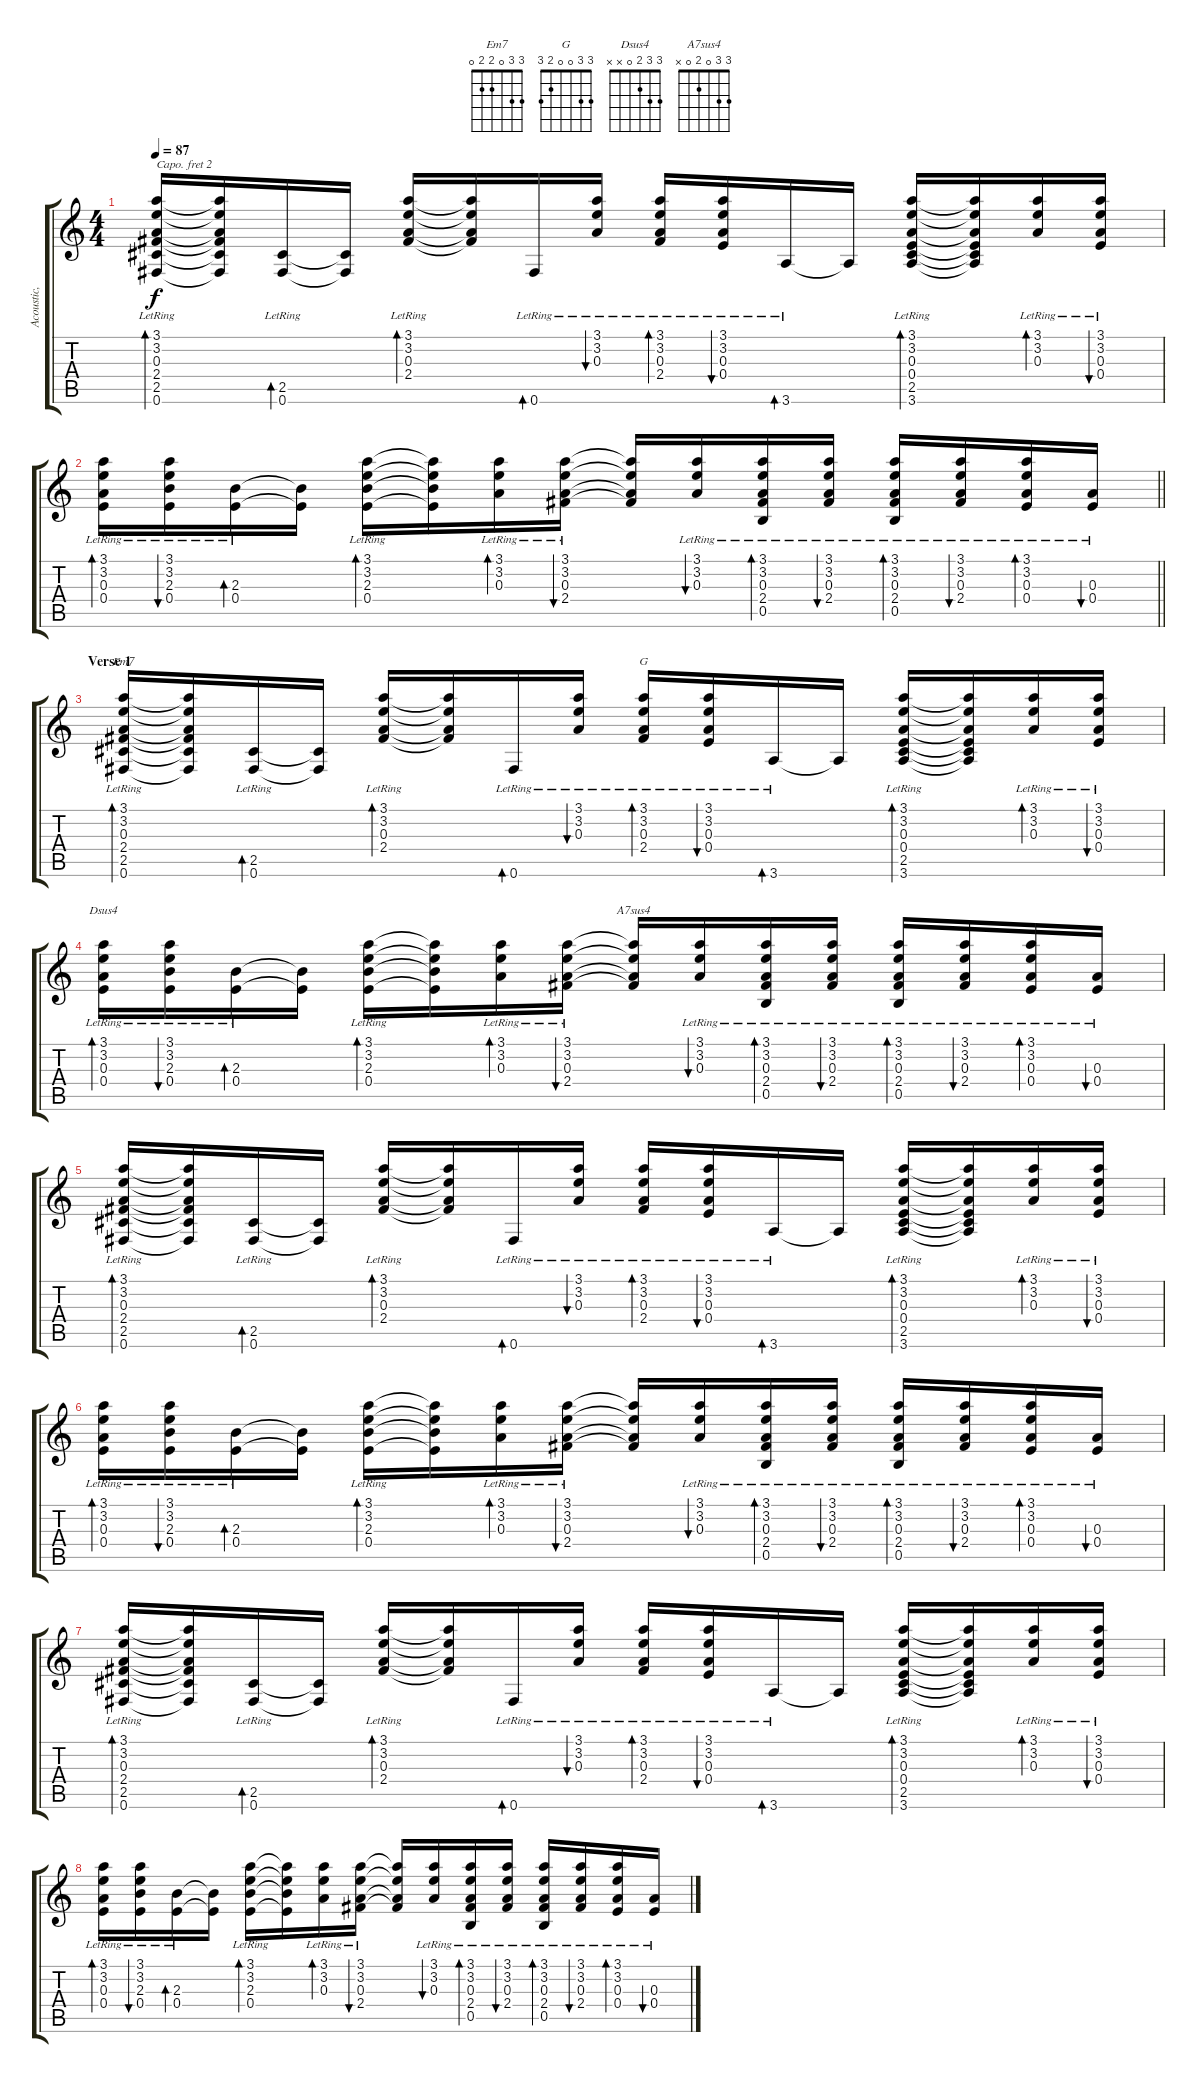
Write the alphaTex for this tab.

\track ("Acoustic, Rhythm (Capo @2)" "Acoustic, ") {instrument acousticguitarsteel}
\staff {score tabs}
\capo 2
\tuning (E4 B3 G3 D3 A2 E2) {hide}
\chord ("Em7" 3 3 0 2 2 0)
\chord ("G" 3 3 0 0 2 3)
\chord ("Dsus4" 3 3 2 0 x x)
\chord ("A7sus4" 3 3 0 2 0 x)
\ts (4 4)
\tempo 87
\clef g2
\ks c
(3.1{lr} 3.2{lr} 0.3{lr} 2.4{lr} 2.5{lr} 0.6{lr}).16{bd 30 dy f} (3.1{t} 3.2{t} 0.3{t} 2.4{t} 2.5{t} 0.6{t}).16 (2.5{lr} 0.6{lr}).16{bd 30} (2.5{t} 0.6{t}).16 (3.1{lr} 3.2{lr} 0.3{lr} 2.4{lr}).16{bd 30} (3.1{t} 3.2{t} 0.3{t} 2.4{t}).16 0.6{lr}.16{bd 30} (3.1{lr} 3.2{lr} 0.3{lr}).16{bu 30} (3.1{lr} 3.2{lr} 0.3{lr} 2.4{lr}).16{bd 60} (3.1{lr} 3.2{lr} 0.3{lr} 0.4{lr}).16{bu 30} 3.6{lr}.16{bd 30} 3.6{t}.16 (3.1{lr} 3.2{lr} 0.3{lr} 0.4{lr} 2.5{lr} 3.6{lr}).16{bd 30} (3.1{t} 3.2{t} 0.3{t} 0.4{t} 2.5{t} 3.6{t}).16 (3.1{lr} 3.2{lr} 0.3{lr}).16{bd 30} (3.1{lr} 3.2{lr} 0.3{lr} 0.4{lr}).16{bu 30} |
\barLineRight lightlight
(3.1{lr} 3.2{lr} 0.3{lr} 0.4{lr}).16{bd 30} (3.1{lr} 3.2{lr} 2.3{lr} 0.4{lr}).16{bu 30} (2.3{lr} 0.4{lr}).16{bd 30} (2.3{t} 0.4{t}).16 (3.1{lr} 3.2{lr} 2.3{lr} 0.4{lr}).16{bd 30} (3.1{t} 3.2{t} 2.3{t} 0.4{t}).16 (3.1{lr} 3.2{lr} 0.3{lr}).16{bd 30} (3.1{lr} 3.2{lr} 0.3{lr} 2.4{lr}).16{bu 30} (3.1{t} 3.2{t} 0.3{t} 2.4{t}).16 (3.1{lr} 3.2{lr} 0.3{lr}).16{bu 30} (3.1{lr} 3.2{lr} 0.3{lr} 2.4{lr} 0.5{lr}).16{bd 30} (3.1{lr} 3.2{lr} 0.3{lr} 2.4{lr}).16{bu 30} (3.1{lr} 3.2{lr} 0.3{lr} 2.4{lr} 0.5{lr}).16{bd 30} (3.1{lr} 3.2{lr} 0.3{lr} 2.4{lr}).16{bu 30} (3.1{lr} 3.2{lr} 0.3{lr} 0.4{lr}).16{bd 30} (0.3{lr} 0.4{lr}).16{bu 30} |
\section ("" "Verse 1")
(3.1{lr} 3.2{lr} 0.3{lr} 2.4{lr} 2.5{lr} 0.6{lr}).16{bd 30 ch "Em7"} (3.1{t} 3.2{t} 0.3{t} 2.4{t} 2.5{t} 0.6{t}).16 (2.5{lr} 0.6{lr}).16{bd 30} (2.5{t} 0.6{t}).16 (3.1{lr} 3.2{lr} 0.3{lr} 2.4{lr}).16{bd 30} (3.1{t} 3.2{t} 0.3{t} 2.4{t}).16 0.6{lr}.16{bd 30} (3.1{lr} 3.2{lr} 0.3{lr}).16{bu 30} (3.1{lr} 3.2{lr} 0.3{lr} 2.4{lr}).16{bd 60 ch "G"} (3.1{lr} 3.2{lr} 0.3{lr} 0.4{lr}).16{bu 30} 3.6{lr}.16{bd 30} 3.6{t}.16 (3.1{lr} 3.2{lr} 0.3{lr} 0.4{lr} 2.5{lr} 3.6{lr}).16{bd 30} (3.1{t} 3.2{t} 0.3{t} 0.4{t} 2.5{t} 3.6{t}).16 (3.1{lr} 3.2{lr} 0.3{lr}).16{bd 30} (3.1{lr} 3.2{lr} 0.3{lr} 0.4{lr}).16{bu 30} |
(3.1{lr} 3.2{lr} 0.3{lr} 0.4{lr}).16{bd 30 ch "Dsus4"} (3.1{lr} 3.2{lr} 2.3{lr} 0.4{lr}).16{bu 30} (2.3{lr} 0.4{lr}).16{bd 30} (2.3{t} 0.4{t}).16 (3.1{lr} 3.2{lr} 2.3{lr} 0.4{lr}).16{bd 30} (3.1{t} 3.2{t} 2.3{t} 0.4{t}).16 (3.1{lr} 3.2{lr} 0.3{lr}).16{bd 30} (3.1{lr} 3.2{lr} 0.3{lr} 2.4{lr}).16{bu 30} (3.1{t} 3.2{t} 0.3{t} 2.4{t}).16{ch "A7sus4"} (3.1{lr} 3.2{lr} 0.3{lr}).16{bu 30} (3.1{lr} 3.2{lr} 0.3{lr} 2.4{lr} 0.5{lr}).16{bd 30} (3.1{lr} 3.2{lr} 0.3{lr} 2.4{lr}).16{bu 30} (3.1{lr} 3.2{lr} 0.3{lr} 2.4{lr} 0.5{lr}).16{bd 30} (3.1{lr} 3.2{lr} 0.3{lr} 2.4{lr}).16{bu 30} (3.1{lr} 3.2{lr} 0.3{lr} 0.4{lr}).16{bd 30} (0.3{lr} 0.4{lr}).16{bu 30} |
(3.1{lr} 3.2{lr} 0.3{lr} 2.4{lr} 2.5{lr} 0.6{lr}).16{bd 30} (3.1{t} 3.2{t} 0.3{t} 2.4{t} 2.5{t} 0.6{t}).16 (2.5{lr} 0.6{lr}).16{bd 30} (2.5{t} 0.6{t}).16 (3.1{lr} 3.2{lr} 0.3{lr} 2.4{lr}).16{bd 30} (3.1{t} 3.2{t} 0.3{t} 2.4{t}).16 0.6{lr}.16{bd 30} (3.1{lr} 3.2{lr} 0.3{lr}).16{bu 30} (3.1{lr} 3.2{lr} 0.3{lr} 2.4{lr}).16{bd 60} (3.1{lr} 3.2{lr} 0.3{lr} 0.4{lr}).16{bu 30} 3.6{lr}.16{bd 30} 3.6{t}.16 (3.1{lr} 3.2{lr} 0.3{lr} 0.4{lr} 2.5{lr} 3.6{lr}).16{bd 30} (3.1{t} 3.2{t} 0.3{t} 0.4{t} 2.5{t} 3.6{t}).16 (3.1{lr} 3.2{lr} 0.3{lr}).16{bd 30} (3.1{lr} 3.2{lr} 0.3{lr} 0.4{lr}).16{bu 30} |
(3.1{lr} 3.2{lr} 0.3{lr} 0.4{lr}).16{bd 30} (3.1{lr} 3.2{lr} 2.3{lr} 0.4{lr}).16{bu 30} (2.3{lr} 0.4{lr}).16{bd 30} (2.3{t} 0.4{t}).16 (3.1{lr} 3.2{lr} 2.3{lr} 0.4{lr}).16{bd 30} (3.1{t} 3.2{t} 2.3{t} 0.4{t}).16 (3.1{lr} 3.2{lr} 0.3{lr}).16{bd 30} (3.1{lr} 3.2{lr} 0.3{lr} 2.4{lr}).16{bu 30} (3.1{t} 3.2{t} 0.3{t} 2.4{t}).16 (3.1{lr} 3.2{lr} 0.3{lr}).16{bu 30} (3.1{lr} 3.2{lr} 0.3{lr} 2.4{lr} 0.5{lr}).16{bd 30} (3.1{lr} 3.2{lr} 0.3{lr} 2.4{lr}).16{bu 30} (3.1{lr} 3.2{lr} 0.3{lr} 2.4{lr} 0.5{lr}).16{bd 30} (3.1{lr} 3.2{lr} 0.3{lr} 2.4{lr}).16{bu 30} (3.1{lr} 3.2{lr} 0.3{lr} 0.4{lr}).16{bd 30} (0.3{lr} 0.4{lr}).16{bu 30} |
(3.1{lr} 3.2{lr} 0.3{lr} 2.4{lr} 2.5{lr} 0.6{lr}).16{bd 30} (3.1{t} 3.2{t} 0.3{t} 2.4{t} 2.5{t} 0.6{t}).16 (2.5{lr} 0.6{lr}).16{bd 30} (2.5{t} 0.6{t}).16 (3.1{lr} 3.2{lr} 0.3{lr} 2.4{lr}).16{bd 30} (3.1{t} 3.2{t} 0.3{t} 2.4{t}).16 0.6{lr}.16{bd 30} (3.1{lr} 3.2{lr} 0.3{lr}).16{bu 30} (3.1{lr} 3.2{lr} 0.3{lr} 2.4{lr}).16{bd 60} (3.1{lr} 3.2{lr} 0.3{lr} 0.4{lr}).16{bu 30} 3.6{lr}.16{bd 30} 3.6{t}.16 (3.1{lr} 3.2{lr} 0.3{lr} 0.4{lr} 2.5{lr} 3.6{lr}).16{bd 30} (3.1{t} 3.2{t} 0.3{t} 0.4{t} 2.5{t} 3.6{t}).16 (3.1{lr} 3.2{lr} 0.3{lr}).16{bd 30} (3.1{lr} 3.2{lr} 0.3{lr} 0.4{lr}).16{bu 30} |
(3.1{lr} 3.2{lr} 0.3{lr} 0.4{lr}).16{bd 30} (3.1{lr} 3.2{lr} 2.3{lr} 0.4{lr}).16{bu 30} (2.3{lr} 0.4{lr}).16{bd 30} (2.3{t} 0.4{t}).16 (3.1{lr} 3.2{lr} 2.3{lr} 0.4{lr}).16{bd 30} (3.1{t} 3.2{t} 2.3{t} 0.4{t}).16 (3.1{lr} 3.2{lr} 0.3{lr}).16{bd 30} (3.1{lr} 3.2{lr} 0.3{lr} 2.4{lr}).16{bu 30} (3.1{t} 3.2{t} 0.3{t} 2.4{t}).16 (3.1{lr} 3.2{lr} 0.3{lr}).16{bu 30} (3.1{lr} 3.2{lr} 0.3{lr} 2.4{lr} 0.5{lr}).16{bd 30} (3.1{lr} 3.2{lr} 0.3{lr} 2.4{lr}).16{bu 30} (3.1{lr} 3.2{lr} 0.3{lr} 2.4{lr} 0.5{lr}).16{bd 30} (3.1{lr} 3.2{lr} 0.3{lr} 2.4{lr}).16{bu 30} (3.1{lr} 3.2{lr} 0.3{lr} 0.4{lr}).16{bd 30} (0.3{lr} 0.4{lr}).16{bu 30}
